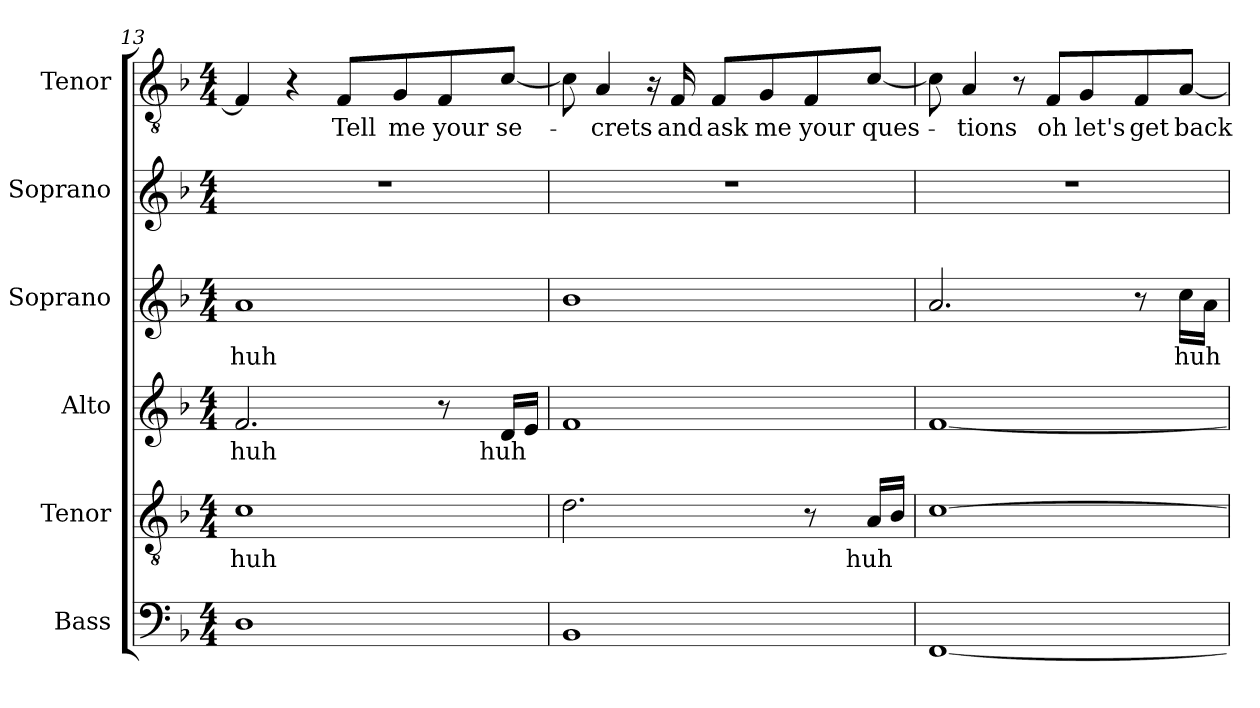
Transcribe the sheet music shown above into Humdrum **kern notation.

**kern	**kern	**text	**kern	**text	**kern	**text	**kern	**kern	**text
*part6	*part5	*part5	*part4	*part4	*part3	*part3	*part2	*part1	*part1
*staff6	*staff5	*staff5	*staff4	*staff4	*staff3	*staff3	*staff2	*staff1	*staff1
*I"Bass	*I"Tenor	*	*I"Alto	*	*I"Soprano	*	*I"Soprano	*I"Tenor	*
*I'B.	*I'T.	*	*I'A.	*	*I'S.	*	*I'S.	*I'T.	*
!!LO:PB:g=z
*clefF4	*clefGv2	*	*clefG2	*	*clefG2	*	*clefG2	*clefGv2	*
*k[b-]	*k[b-]	*	*k[b-]	*	*k[b-]	*	*k[b-]	*k[b-]	*
*M4/4	*M4/4	*	*M4/4	*	*M4/4	*	*M4/4	*M4/4	*
=13	=13	=13	=13	=13	=13	=13	=13	=13	=13
!	!	!LO:LY:b	!	!LO:LY:b	!	!LO:LY:b	!	!	!
1D	1c	huh	2.f/	huh	1a	huh	1r	4F/]	.
.	.	.	.	.	.	.	.	4r	.
!	!	!	!	!	!	!	!	!	!LO:LY:b
.	.	.	.	.	.	.	.	8F/L	Tell
!	!	!	!	!	!	!	!	!	!LO:LY:b
.	.	.	.	.	.	.	.	8G/	me
!	!	!	!	!	!	!	!	!	!LO:LY:b
.	.	.	8r	.	.	.	.	8F/	your
!	!	!	!	!LO:LY:b	!	!	!	!	!LO:LY:b
.	.	.	16d/LL	huh	.	.	.	[8c/J	se-
.	.	.	16e/JJ	.	.	.	.	.	.
=14	=14	=14	=14	=14	=14	=14	=14	=14	=14
1BB-	2.d\	.	1f	.	1b-	.	1r	8c\]	.
!	!	!	!	!	!	!	!	!	!LO:LY:b
.	.	.	.	.	.	.	.	4A/	-crets
.	.	.	.	.	.	.	.	16r	.
!	!	!	!	!	!	!	!	!	!LO:LY:b
.	.	.	.	.	.	.	.	16F/	and
!	!	!	!	!	!	!	!	!	!LO:LY:b
.	.	.	.	.	.	.	.	8F/L	ask
!	!	!	!	!	!	!	!	!	!LO:LY:b
.	.	.	.	.	.	.	.	8G/	me
!	!	!	!	!	!	!	!	!	!LO:LY:b
.	8r	.	.	.	.	.	.	8F/	your
!	!	!LO:LY:b	!	!	!	!	!	!	!LO:LY:b
.	16A/LL	huh	.	.	.	.	.	[8c/J	ques-
.	16B-/JJ	.	.	.	.	.	.	.	.
=15	=15	=15	=15	=15	=15	=15	=15	=15	=15
[1FF	[1c	.	[1f	.	2.a/	.	1r	8c\]	.
!	!	!	!	!	!	!	!	!	!LO:LY:b
.	.	.	.	.	.	.	.	4A/	-tions
.	.	.	.	.	.	.	.	8r	.
!	!	!	!	!	!	!	!	!	!LO:LY:b
.	.	.	.	.	.	.	.	8F/L	oh
!	!	!	!	!	!	!	!	!	!LO:LY:b
.	.	.	.	.	.	.	.	8G/	let's
!	!	!	!	!	!	!	!	!	!LO:LY:b
.	.	.	.	.	8r	.	.	8F/	get
!	!	!	!	!	!	!LO:LY:b	!	!	!LO:LY:b
.	.	.	.	.	16cc\LL	huh	.	[8A/J	back
.	.	.	.	.	16a\JJ	.	.	.	.
=	=	=	=	=	=	=	=	=	=
*-	*-	*-	*-	*-	*-	*-	*-	*-	*-
